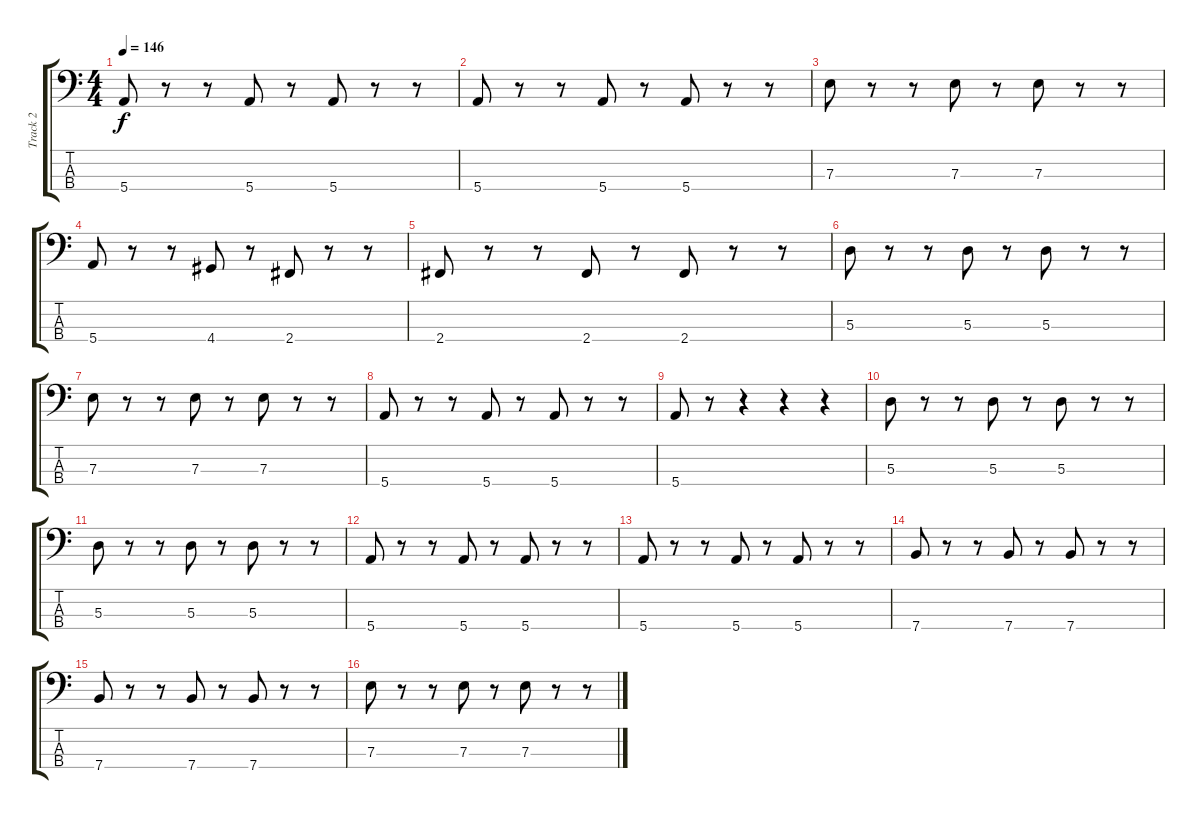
\track ("Track 2" "Track 2") {instrument electricbassfinger}
\staff {score tabs}
\tuning (G2 D2 A1 E1) {hide}
\ts (4 4)
\tempo 146
\clef f4
\ks c
5.4.8{dy f} r.8 r.8 5.4.8 r.8 5.4.8 r.8 r.8 |
5.4.8 r.8 r.8 5.4.8 r.8 5.4.8 r.8 r.8 |
7.3.8 r.8 r.8 7.3.8 r.8 7.3.8 r.8 r.8 |
5.4.8 r.8 r.8 4.4.8 r.8 2.4.8 r.8 r.8 |
2.4.8 r.8 r.8 2.4.8 r.8 2.4.8 r.8 r.8 |
5.3.8 r.8 r.8 5.3.8 r.8 5.3.8 r.8 r.8 |
7.3.8 r.8 r.8 7.3.8 r.8 7.3.8 r.8 r.8 |
5.4.8 r.8 r.8 5.4.8 r.8 5.4.8 r.8 r.8 |
5.4.8 r.8 r.4 r.4 r.4 |
5.3.8 r.8 r.8 5.3.8 r.8 5.3.8 r.8 r.8 |
5.3.8 r.8 r.8 5.3.8 r.8 5.3.8 r.8 r.8 |
5.4.8 r.8 r.8 5.4.8 r.8 5.4.8 r.8 r.8 |
5.4.8 r.8 r.8 5.4.8 r.8 5.4.8 r.8 r.8 |
7.4.8 r.8 r.8 7.4.8 r.8 7.4.8 r.8 r.8 |
7.4.8 r.8 r.8 7.4.8 r.8 7.4.8 r.8 r.8 |
7.3.8 r.8 r.8 7.3.8 r.8 7.3.8 r.8 r.8
